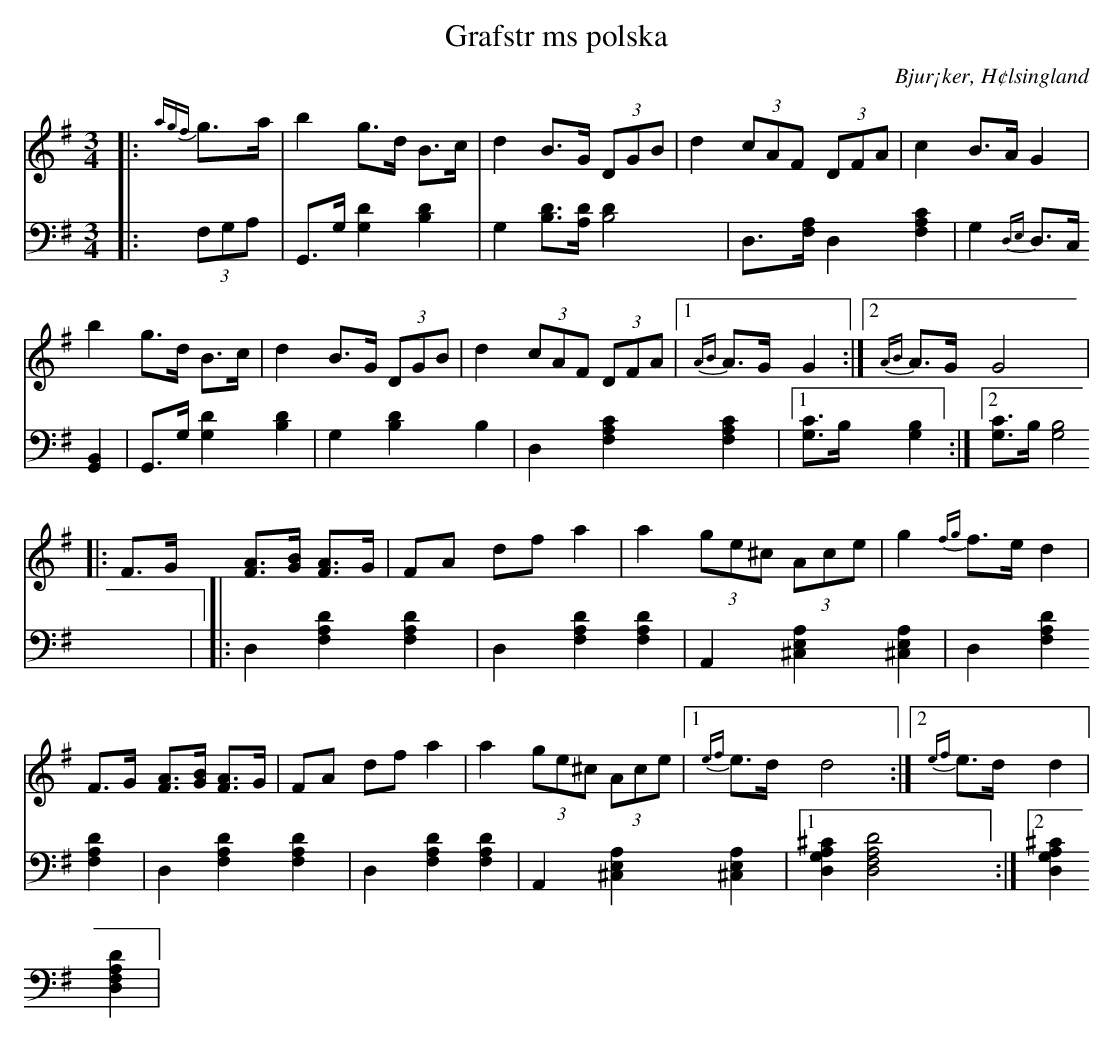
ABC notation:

X:1
T: Grafstr ms polska
O: Bjur¡ker, H¢lsingland
M: 3/4
L: 1/8
K: G
V:1
V:2
V: 1
|:{agf}g>a|b2 g>d B>c|d2 B>G (3DGB|d2 (3cAF (3DFA|c2 B>A G2|
b2 g>d B>c|d2 B>G (3DGB|d2 (3cAF (3DFA|1 {AB}A>G G2:|2 {AB}A>G G4|
|:F>G [FA]>[GB] [FA]>G |FA df a2 |a2 (3ge^c (3Ace |g2 {fg}f>e d2 |
F>G [FA]>[GB] [FA]>G |FA df a2 |a2 (3ge^c (3Ace |1 {ef}e>d d4:|2 {ef}e>d d2|
V:2 clef=bass
|:(3F,G,A, | G,,>G, [G,2D2] [B,2D2]|G,2 [B,D]>[A,D] [B,2D]2|D,>[F,A,] D,2 [F,2A,2C2]| G,2 {D,E,}D,>C, [G,,2B,,2]|
G,,>G, [G,2D2] [B,2D2]|G,2 [B,2D2] B,2|D,2 [F,2A,2C2] [F,2A,2C2]|1 [G,C]>B, [G,2B,2]:|2 [G,C]>B, [G,4B,4]|
|:D,2 [F,2A,2D2] [F,2A,2D2]|D,2 [F,2A,2D2] [F,2A,2D2]| A,,2 [^C,2E,2A,2] [^C,2E,2A,2]|D,2 [F,2A,2D2] [F,2A,2D2] |
D,2 [F,2A,2D2] [F,2A,2D2] | D,2 [F,2A,2D2] [F,2A,2D2] | A,,2 [^C,2E,2A,2] [^C,2E,2A,2]|1 [D,2G,2A,2^C2] [D,4F,4A,4D4]:|2 [D,2G,2A,2^C2] [D,2F,2A,2D2]|
